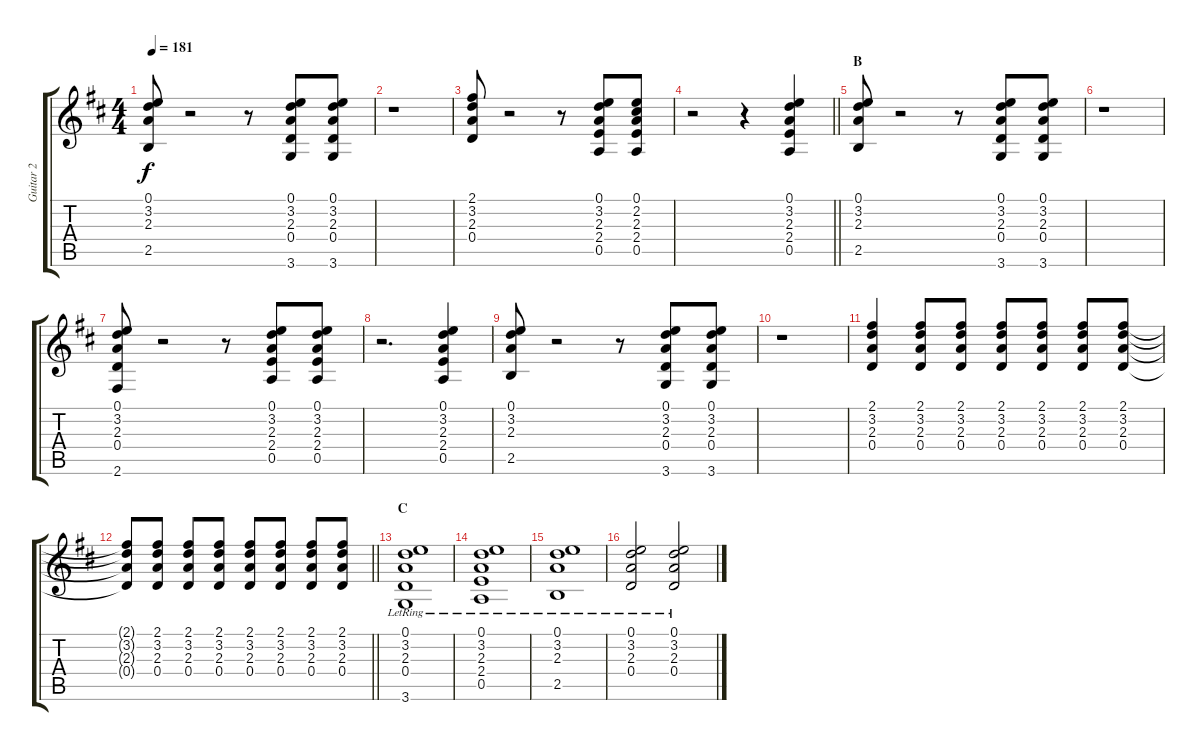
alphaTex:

\track ("Guitar 2" "Guitar 2") {instrument electricguitarclean}
\staff {score tabs}
\tuning (E4 B3 G3 D3 A2 E2) {hide}
\ts (4 4)
\tempo 181
\clef g2
\ks d
(0.1 3.2 2.3 2.5).8{dy f} r.2 r.8 (0.1 3.2 2.3 0.4 3.6).8 (0.1 3.2 2.3 0.4 3.6).8 |
r.1 |
(2.1 3.2 2.3 0.4).8 r.2 r.8 (0.1 3.2 2.3 2.4 0.5).8 (0.1 2.2 2.3 2.4 0.5).8 |
\barLineRight lightlight
r.2 r.4 (0.1 3.2 2.3 2.4 0.5).4 |
\section ("" "B")
(0.1 3.2 2.3 2.5).8{volume 9 instrument overdrivenguitar} r.2 r.8 (0.1 3.2 2.3 0.4 3.6).8 (0.1 3.2 2.3 0.4 3.6).8 |
r.1 |
(0.1 3.2 2.3 0.4 2.6).8 r.2 r.8 (0.1 3.2 2.3 2.4 0.5).8 (0.1 3.2 2.3 2.4 0.5).8 |
r.2{d} (0.1 3.2 2.3 2.4 0.5).4 |
(0.1 3.2 2.3 2.5).8 r.2 r.8 (0.1 3.2 2.3 0.4 3.6).8 (0.1 3.2 2.3 0.4 3.6).8 |
r.1 |
(2.1 3.2 2.3 0.4).4 (2.1 3.2 2.3 0.4).8 (2.1 3.2 2.3 0.4).8 (2.1 3.2 2.3 0.4).8 (2.1 3.2 2.3 0.4).8 (2.1 3.2 2.3 0.4).8 (2.1 3.2 2.3 0.4).8 |
\barLineRight lightlight
(2.1{t} 3.2{t} 2.3{t} 0.4{t}).8 (2.1 3.2 2.3 0.4).8 (2.1 3.2 2.3 0.4).8 (2.1 3.2 2.3 0.4).8 (2.1 3.2 2.3 0.4).8 (2.1 3.2 2.3 0.4).8 (2.1 3.2 2.3 0.4).8 (2.1 3.2 2.3 0.4).8 |
\section ("" "C")
(0.1{lr} 3.2{lr} 2.3{lr} 0.4{lr} 3.6{lr}).1{volume 9 instrument overdrivenguitar} |
(0.1{lr} 3.2{lr} 2.3{lr} 2.4{lr} 0.5{lr}).1 |
(0.1{lr} 3.2{lr} 2.3{lr} 2.5{lr}).1 |
(0.1{lr} 3.2{lr} 2.3{lr} 0.4{lr}).2 (0.1{lr} 3.2{lr} 2.3{lr} 0.4{lr}).2
